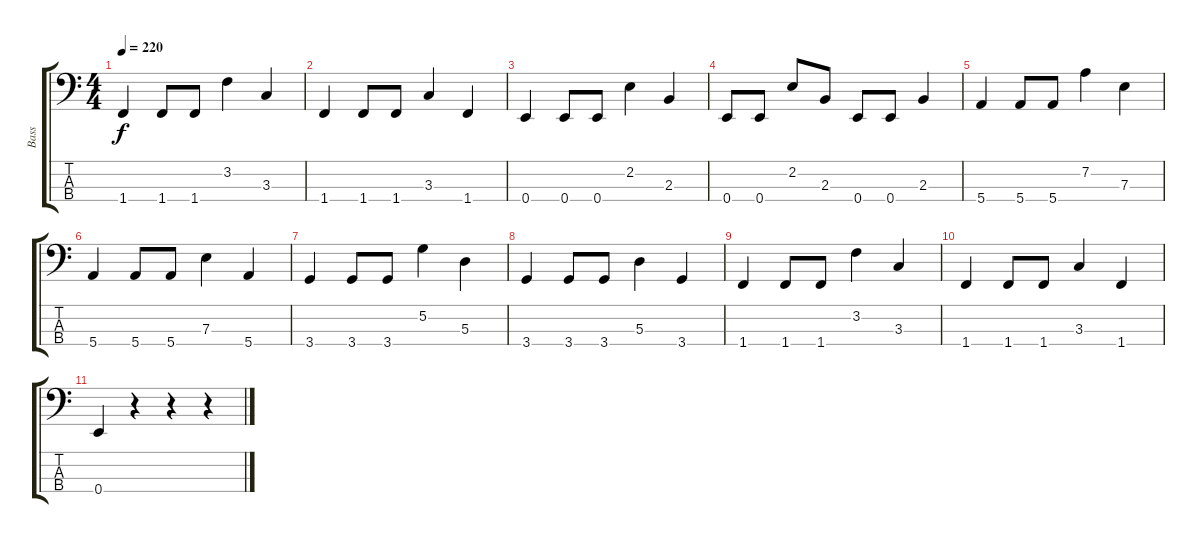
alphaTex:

\track ("Bass" "Bass") {instrument electricbassfinger}
\staff {score tabs}
\tuning (G2 D2 A1 E1) {hide}
\ts (4 4)
\tempo 220
\clef f4
\ks c
1.4.4{dy f} 1.4.8 1.4.8 3.2.4 3.3.4 |
1.4.4 1.4.8 1.4.8 3.3.4 1.4.4 |
0.4.4 0.4.8 0.4.8 2.2.4 2.3.4 |
0.4.8 0.4.8 2.2.8 2.3.8 0.4.8 0.4.8 2.3.4 |
5.4.4 5.4.8 5.4.8 7.2.4 7.3.4 |
5.4.4 5.4.8 5.4.8 7.3.4 5.4.4 |
3.4.4 3.4.8 3.4.8 5.2.4 5.3.4 |
3.4.4 3.4.8 3.4.8 5.3.4 3.4.4 |
1.4.4 1.4.8 1.4.8 3.2.4 3.3.4 |
1.4.4 1.4.8 1.4.8 3.3.4 1.4.4 |
0.4.4 r.4 r.4 r.4
